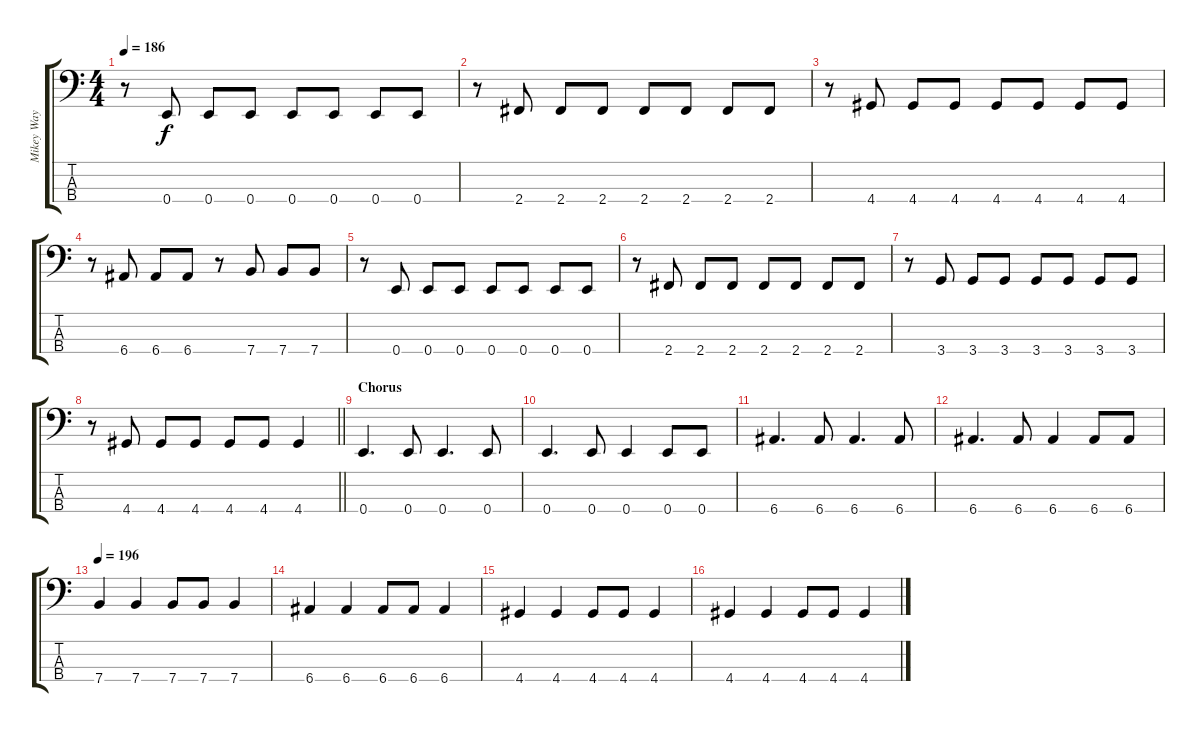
\track ("Mikey Way" "Mikey Way") {instrument electricbasspick}
\staff {score tabs}
\tuning (G2 D2 A1 E1) {hide}
\ts (4 4)
\tempo 186
\clef f4
\ks c
r.8{dy f} 0.4.8 0.4.8 0.4.8 0.4.8 0.4.8 0.4.8 0.4.8 |
r.8 2.4.8 2.4.8 2.4.8 2.4.8 2.4.8 2.4.8 2.4.8 |
r.8 4.4.8 4.4.8 4.4.8 4.4.8 4.4.8 4.4.8 4.4.8 |
r.8 6.4.8 6.4.8 6.4.8 r.8 7.4.8 7.4.8 7.4.8 |
r.8 0.4.8 0.4.8 0.4.8 0.4.8 0.4.8 0.4.8 0.4.8 |
r.8 2.4.8 2.4.8 2.4.8 2.4.8 2.4.8 2.4.8 2.4.8 |
r.8 3.4.8 3.4.8 3.4.8 3.4.8 3.4.8 3.4.8 3.4.8 |
\barLineRight lightlight
r.8 4.4.8 4.4.8 4.4.8 4.4.8 4.4.8 4.4.4 |
\section ("" "Chorus")
0.4.4{d} 0.4.8 0.4.4{d} 0.4.8 |
0.4.4{d} 0.4.8 0.4.4 0.4.8 0.4.8 |
6.4.4{d} 6.4.8 6.4.4{d} 6.4.8 |
6.4.4{d} 6.4.8 6.4.4 6.4.8 6.4.8 |
\tempo 196
7.4.4 7.4.4 7.4.8 7.4.8 7.4.4 |
6.4.4 6.4.4 6.4.8 6.4.8 6.4.4 |
4.4.4 4.4.4 4.4.8 4.4.8 4.4.4 |
4.4.4 4.4.4 4.4.8 4.4.8 4.4.4
